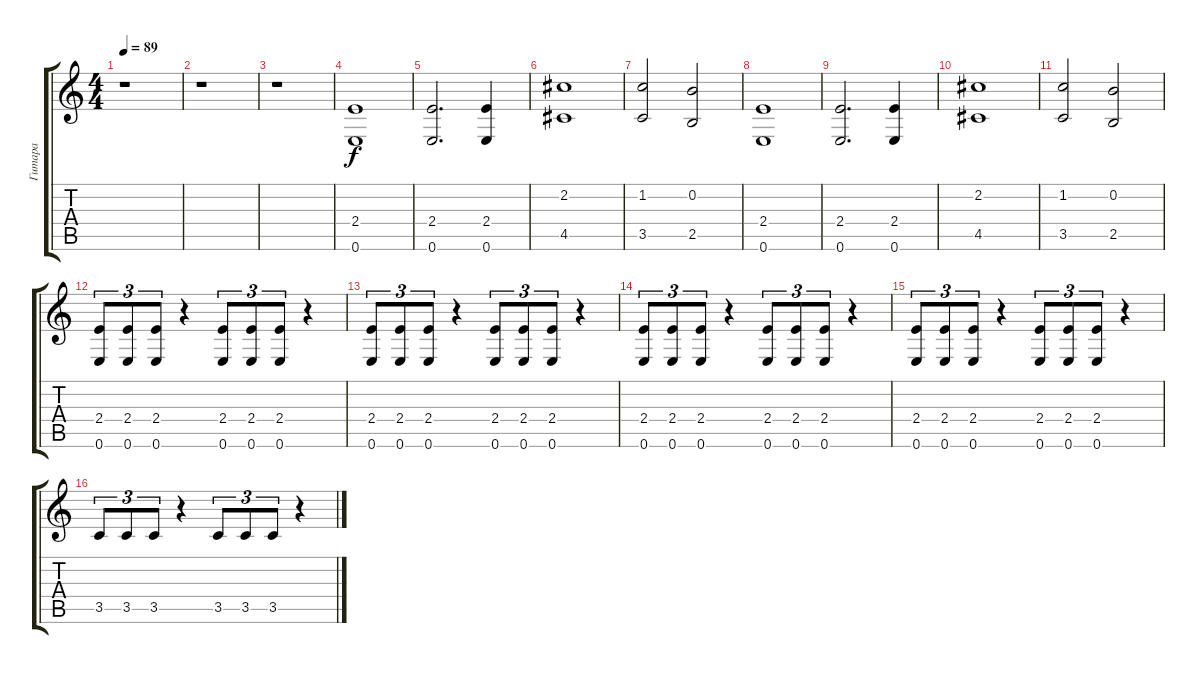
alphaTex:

\track ("Гитара" "Гитара") {instrument distortionguitar}
\staff {score tabs}
\tuning (E4 B3 G3 D3 A2 E2) {hide}
\ts (4 4)
\tempo 89
\clef g2
\ks c
r.1{dy f} |
r.1 |
r.1 |
(2.4 0.6).1 |
(2.4 0.6).2{d} (2.4 0.6).4 |
(2.2 4.5).1 |
(1.2 3.5).2 (0.2 2.5).2 |
(2.4 0.6).1 |
(2.4 0.6).2{d} (2.4 0.6).4 |
(2.2 4.5).1 |
(1.2 3.5).2 (0.2 2.5).2 |
(2.4 0.6).8{tu (3 2)} (2.4 0.6).8{tu (3 2)} (2.4 0.6).8{tu (3 2)} r.4 (2.4 0.6).8{tu (3 2)} (2.4 0.6).8{tu (3 2)} (2.4 0.6).8{tu (3 2)} r.4 |
(2.4 0.6).8{tu (3 2)} (2.4 0.6).8{tu (3 2)} (2.4 0.6).8{tu (3 2)} r.4 (2.4 0.6).8{tu (3 2)} (2.4 0.6).8{tu (3 2)} (2.4 0.6).8{tu (3 2)} r.4 |
(2.4 0.6).8{tu (3 2)} (2.4 0.6).8{tu (3 2)} (2.4 0.6).8{tu (3 2)} r.4 (2.4 0.6).8{tu (3 2)} (2.4 0.6).8{tu (3 2)} (2.4 0.6).8{tu (3 2)} r.4 |
(2.4 0.6).8{tu (3 2)} (2.4 0.6).8{tu (3 2)} (2.4 0.6).8{tu (3 2)} r.4 (2.4 0.6).8{tu (3 2)} (2.4 0.6).8{tu (3 2)} (2.4 0.6).8{tu (3 2)} r.4 |
3.5.8{tu (3 2)} 3.5.8{tu (3 2)} 3.5.8{tu (3 2)} r.4 3.5.8{tu (3 2)} 3.5.8{tu (3 2)} 3.5.8{tu (3 2)} r.4
